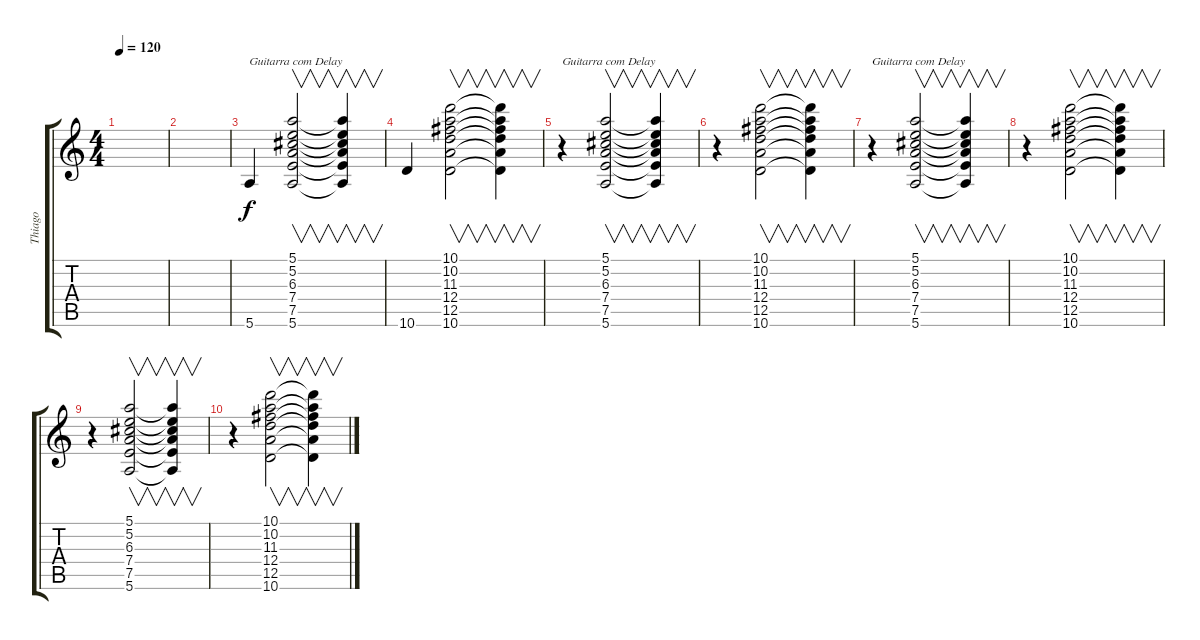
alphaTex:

\track ("Thiago" "Thiago") {instrument electricguitarclean}
\staff {score tabs}
\tuning (E4 B3 G3 D3 A2 E2) {hide}
\ts (4 4)
\tempo 120
\clef g2
\ks c
|
|
5.6.4{txt "Guitarra com Delay "} (5.1 5.2 6.3 7.4 7.5 5.6).2{v} (5.1{t} 5.2{t} 6.3{t} 7.4{t} 7.5{t} 5.6{t}).4{v} |
10.6.4 (10.1 10.2 11.3 12.4 12.5 10.6).2{v} (10.1{t} 10.2{t} 11.3{t} 12.4{t} 12.5{t} 10.6{t}).4{v} |
r.4{txt "Guitarra com Delay "} (5.1 5.2 6.3 7.4 7.5 5.6).2{v} (5.1{t} 5.2{t} 6.3{t} 7.4{t} 7.5{t} 5.6{t}).4{v} |
r.4 (10.1 10.2 11.3 12.4 12.5 10.6).2{v} (10.1{t} 10.2{t} 11.3{t} 12.4{t} 12.5{t} 10.6{t}).4{v} |
r.4{txt "Guitarra com Delay "} (5.1 5.2 6.3 7.4 7.5 5.6).2{v} (5.1{t} 5.2{t} 6.3{t} 7.4{t} 7.5{t} 5.6{t}).4{v} |
r.4 (10.1 10.2 11.3 12.4 12.5 10.6).2{v} (10.1{t} 10.2{t} 11.3{t} 12.4{t} 12.5{t} 10.6{t}).4{v} |
r.4 (5.1 5.2 6.3 7.4 7.5 5.6).2{v} (5.1{t} 5.2{t} 6.3{t} 7.4{t} 7.5{t} 5.6{t}).4{v} |
r.4 (10.1 10.2 11.3 12.4 12.5 10.6).2{v} (10.1{t} 10.2{t} 11.3{t} 12.4{t} 12.5{t} 10.6{t}).4{v}
